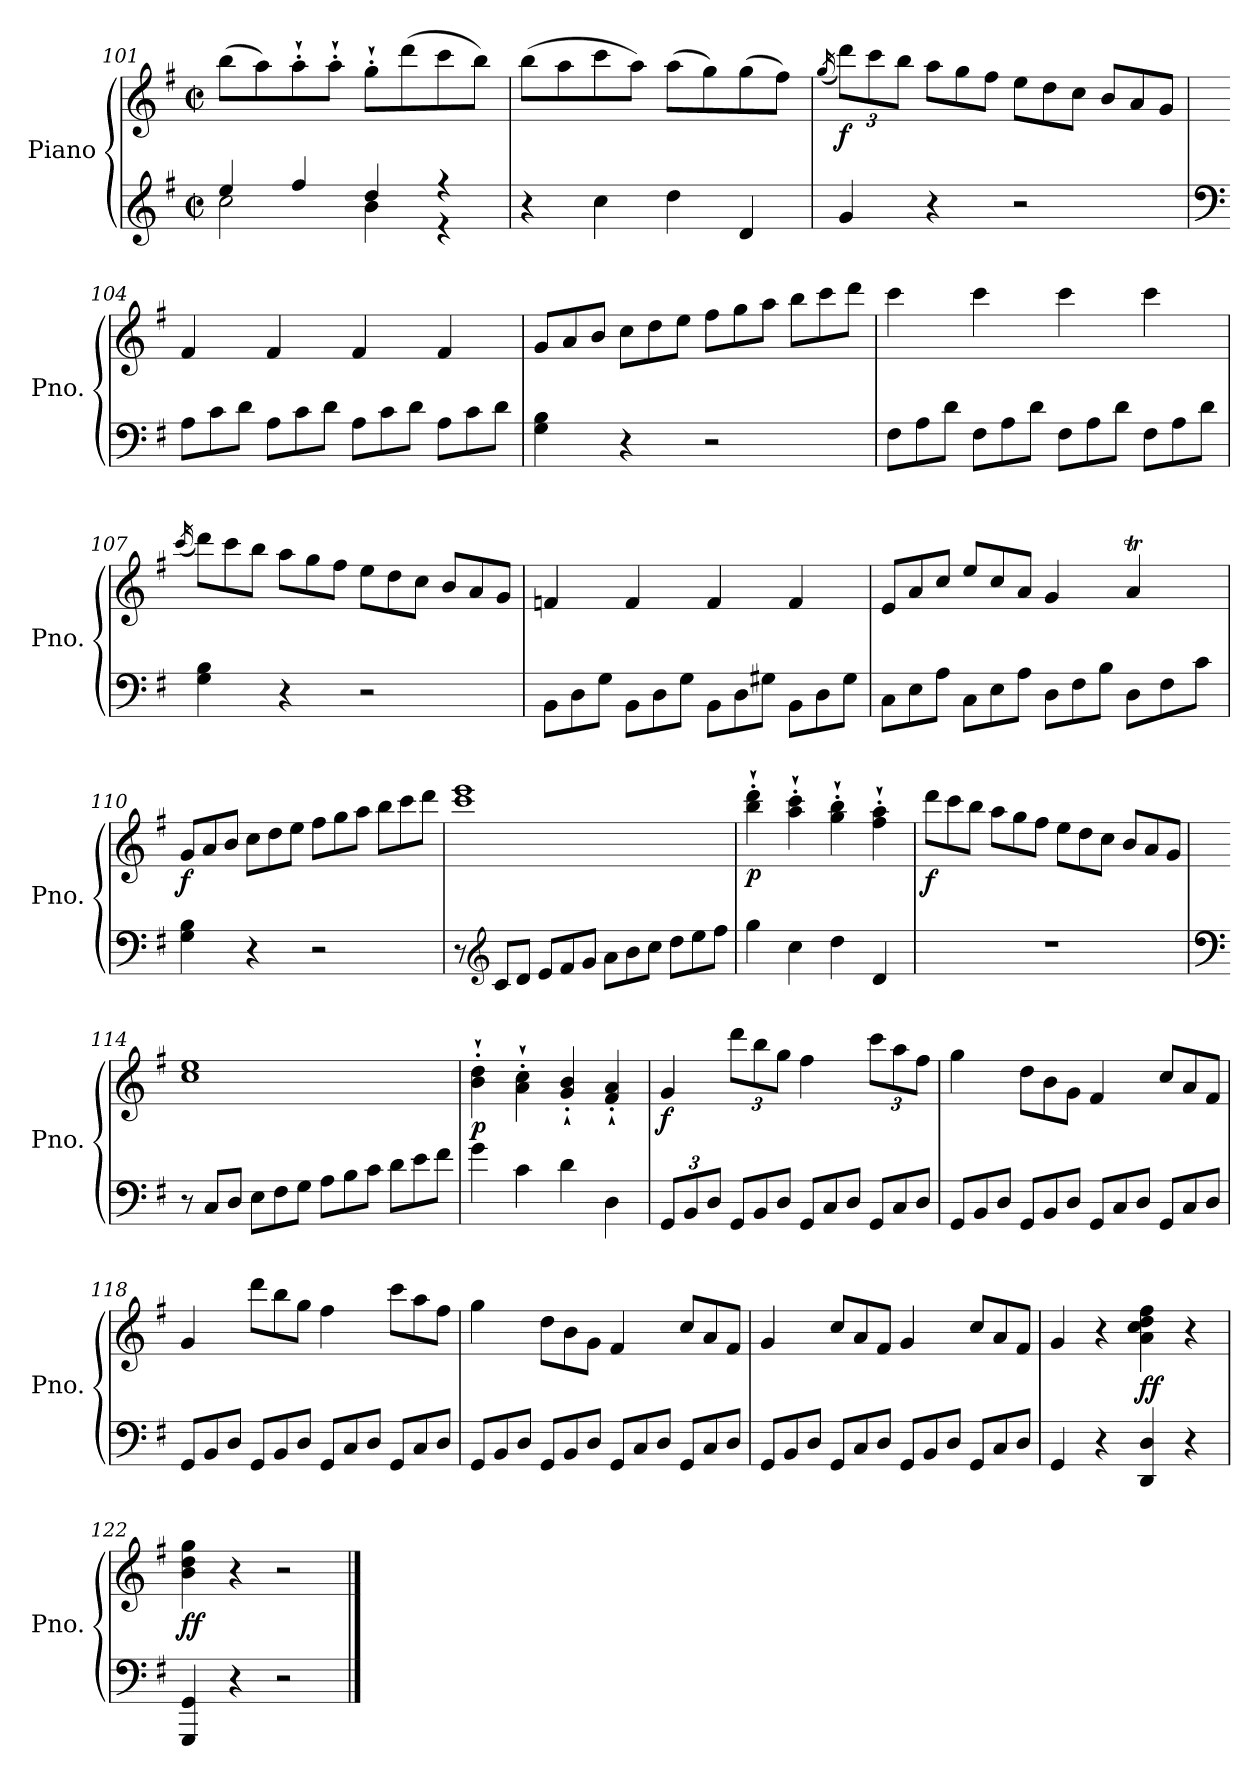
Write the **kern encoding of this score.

**kern	**kern	**dynam
*part1	*part1	*part1
*staff2	*staff1	*staff1/2
*I"Piano	*	*
*I'Pno.	*	*
*clefG2	*clefG2	*
*k[f#]	*k[f#]	*
*G:	*G:	*
*M2/2	*M2/2	*
*met(c|)	*met(c|)	*
=101	=101	=101
*^	*	*
4ee/	2cc\	(>8bb\L	.
.	.	8aa\)	.
4ff#/	.	8aa'`\	.
.	.	8aa'`\J	.
4dd/	4b\	8gg'`\L	.
.	.	(>8ddd\	.
4r	4r	8ccc\	.
.	.	8bb\J)	.
*v	*v	*	*
=102	=102	=102
4r	(>8bb\L	.
.	8aa\	.
4cc\	8ccc\	.
.	8aa\J)	.
4dd\	(>8aa\L	.
.	8gg\)	.
4d/	(>8gg\	.
.	8ff#\J)	.
!!LO:LB:g=z
=103	=103	=103
.	(<16qgg/	.
*	*Xbrackettup	*
!	!	!LO:DY:b
4g/	12ddd\L)	f
.	12ccc\	.
.	12bb\J	.
*	*Xtuplet	*
4r	12aa\L	.
.	12gg\	.
.	12ff#\J	.
2r	12ee\L	.
.	12dd\	.
.	12cc\J	.
.	12b/L	.
.	12a/	.
.	12g/J	.
=104	=104	=104
*clefF4	*	*
*Xtuplet	*	*
12A\L	4f#/	.
12c\	.	.
12d\J	.	.
12A\L	4f#/	.
12c\	.	.
12d\J	.	.
12A\L	4f#/	.
12c\	.	.
12d\J	.	.
12A\L	4f#/	.
12c\	.	.
12d\J	.	.
=105	=105	=105
4G\ 4B\	12g/L	.
.	12a/	.
.	12b/J	.
4r	12cc\L	.
.	12dd\	.
.	12ee\J	.
2r	12ff#\L	.
.	12gg\	.
.	12aa\J	.
.	12bb\L	.
.	12ccc\	.
.	12ddd\J	.
!!LO:LB:g=z
=106	=106	=106
12F#\L	4ccc\	.
12A\	.	.
12d\J	.	.
12F#\L	4ccc\	.
12A\	.	.
12d\J	.	.
12F#\L	4ccc\	.
12A\	.	.
12d\J	.	.
12F#\L	4ccc\	.
12A\	.	.
12d\J	.	.
=107	=107	=107
.	(<16qccc/	.
4G\ 4B\	12ddd\L)	.
.	12ccc\	.
.	12bb\J	.
4r	12aa\L	.
.	12gg\	.
.	12ff#\J	.
2r	12ee\L	.
.	12dd\	.
.	12cc\J	.
.	12b/L	.
.	12a/	.
.	12g/J	.
=108	=108	=108
12BB\L	4fn/	.
12D\	.	.
12G\J	.	.
12BB\L	4f/	.
12D\	.	.
12G\J	.	.
12BB\L	4f/	.
12D\	.	.
12G#X\J	.	.
12BB\L	4f/	.
12D\	.	.
12G#\J	.	.
!!LO:LB:g=z
=109	=109	=109
*	*^	*
12C\L	12e/L	2.ryy	.
12E\	12a/	.	.
12A\J	12cc/J	.	.
12C\L	12ee/L	.	.
12E\	12cc/	.	.
12A\J	12a/J	.	.
12D\L	4g/	.	.
12F#\	.	.	.
12B\J	.	.	.
12D\L	4aT/	16bLLyy	.
.	.	16ayy	.
12F#\	.	.	.
.	.	16byy	.
12c\J	.	.	.
.	.	16aJJyy	.
=110	=110	=110	=110
!	!	!	!LO:DY:b
*	*v	*v	*
4G\ 4B\	12g/L	f
.	12a/	.
.	12b/J	.
4r	12cc\L	.
.	12dd\	.
.	12ee\J	.
2r	12ff#\L	.
.	12gg\	.
.	12aa\J	.
.	12bb\L	.
.	12ccc\	.
.	12ddd\J	.
=111	=111	=111
12r	1ccc 1eee	.
*clefG2	*	*
12c/L	.	.
12d/J	.	.
12e/L	.	.
12f#/	.	.
12g/J	.	.
12a\L	.	.
12b\	.	.
12cc\J	.	.
12dd\L	.	.
12ee\	.	.
12ff#\J	.	.
!!LO:LB:g=z
=112	=112	=112
!	!	!LO:DY:b
4gg\	4bb\'` 4ddd\'`	p
4cc\	4aa\'` 4ccc\'`	.
4dd\	4gg\'` 4bb\'`	.
4d/	4ff#\'` 4aa\'`	.
=113	=113	=113
!	!	!LO:DY:b
1r	12ddd\L	f
.	12ccc\	.
.	12bb\J	.
.	12aa\L	.
.	12gg\	.
.	12ff#\J	.
.	12ee\L	.
.	12dd\	.
.	12cc\J	.
.	12b/L	.
.	12a/	.
.	12g/J	.
=114	=114	=114
*clefF4	*	*
12r	1cc 1ee	.
12C/L	.	.
12D/J	.	.
12E\L	.	.
12F#\	.	.
12G\J	.	.
12A\L	.	.
12B\	.	.
12c\J	.	.
12d\L	.	.
12e\	.	.
12f#\J	.	.
=115	=115	=115
!	!	!LO:DY:b
4g\	4b\'` 4dd\'`	p
4c\	4a\'` 4cc\'`	.
4d\	4g/'` 4b/'`	.
4D\	4f#/'` 4a/'`	.
!!LO:PB:g=z
=116	=116	=116
*tuplet	*	*
*Xbrackettup	*	*
!	!	!LO:DY:b
12GG/L	4g/	f
12BB/	.	.
12D/J	.	.
*Xtuplet	*tuplet	*
12GG/L	12ddd\L	.
12BB/	12bb\	.
12D/J	12gg\J	.
12GG/L	4ff#\	.
12C/	.	.
12D/J	.	.
12GG/L	12ccc\L	.
12C/	12aa\	.
12D/J	12ff#\J	.
=117	=117	=117
12GG/L	4gg\	.
12BB/	.	.
12D/J	.	.
*	*Xtuplet	*
12GG/L	12dd\L	.
12BB/	12b\	.
12D/J	12g\J	.
12GG/L	4f#/	.
12C/	.	.
12D/J	.	.
12GG/L	12cc/L	.
12C/	12a/	.
12D/J	12f#/J	.
=118	=118	=118
12GG/L	4g/	.
12BB/	.	.
12D/J	.	.
12GG/L	12ddd\L	.
12BB/	12bb\	.
12D/J	12gg\J	.
12GG/L	4ff#\	.
12C/	.	.
12D/J	.	.
12GG/L	12ccc\L	.
12C/	12aa\	.
12D/J	12ff#\J	.
!!LO:LB:g=z
=119	=119	=119
12GG/L	4gg\	.
12BB/	.	.
12D/J	.	.
12GG/L	12dd\L	.
12BB/	12b\	.
12D/J	12g\J	.
12GG/L	4f#/	.
12C/	.	.
12D/J	.	.
12GG/L	12cc/L	.
12C/	12a/	.
12D/J	12f#/J	.
=120	=120	=120
12GG/L	4g/	.
12BB/	.	.
12D/J	.	.
12GG/L	12cc/L	.
12C/	12a/	.
12D/J	12f#/J	.
12GG/L	4g/	.
12BB/	.	.
12D/J	.	.
12GG/L	12cc/L	.
12C/	12a/	.
12D/J	12f#/J	.
=121	=121	=121
4GG/	4g/	.
4r	4r	.
!	!	!LO:DY:b
4DD/ 4D/	4a\ 4cc\ 4dd\ 4ff#\	ff
4r	4r	.
=122	=122	=122
!	!	!LO:DY:b
4GGG/ 4GG/	4b\ 4dd\ 4gg\	ff
4r	4r	.
2r	2r	.
==	==	==
*-	*-	*-
